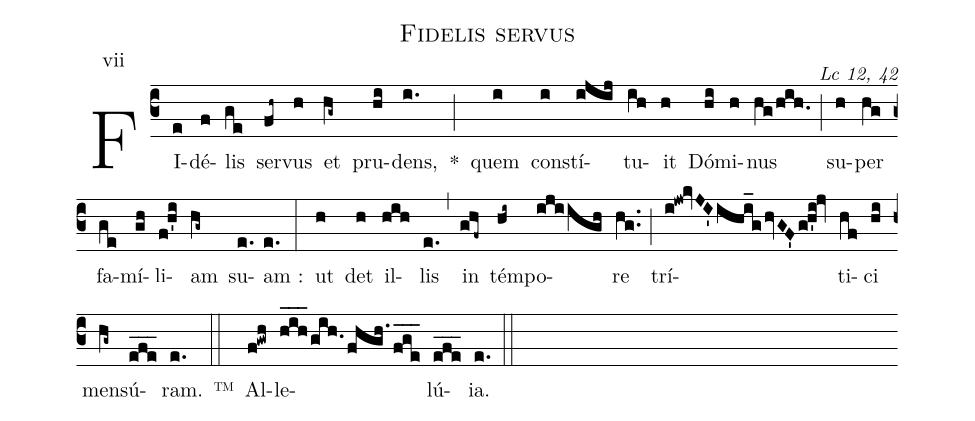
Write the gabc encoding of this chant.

name:Fidelis servus;
commentary:Lc 12, 42;
mode:vii;
%%
(c3) FI(e)dé(f)lis(ge) ser(fh~)vus(h) et(hg~) pru(hi)dens,(i.) *(;) quem(i) con(i)stí(ijij)tu(ih)it(h) Dó(hi)mi(h)nus(hg/hih.) (;) su(h)per(hg) fa(ge)mí(gh)li(f!h'i)am(hg~) su(e.)am~:(e.) (:) ut(h) det(h) il(hih)lis(e.) (,) in(ghf~) tém(hi~)po(ijiigh)re(hg..) (;) trí(i!jw!kvJI'ihi_ghvGF'g!h'i!jv)ti(hf)ci(hi) men(hg~)sú(efe___)ram.(e.) ™(::) Al(f!gwh)le(hih___/gih./fhgh./fge___)lú(efe___)ia.(e.) (::)
